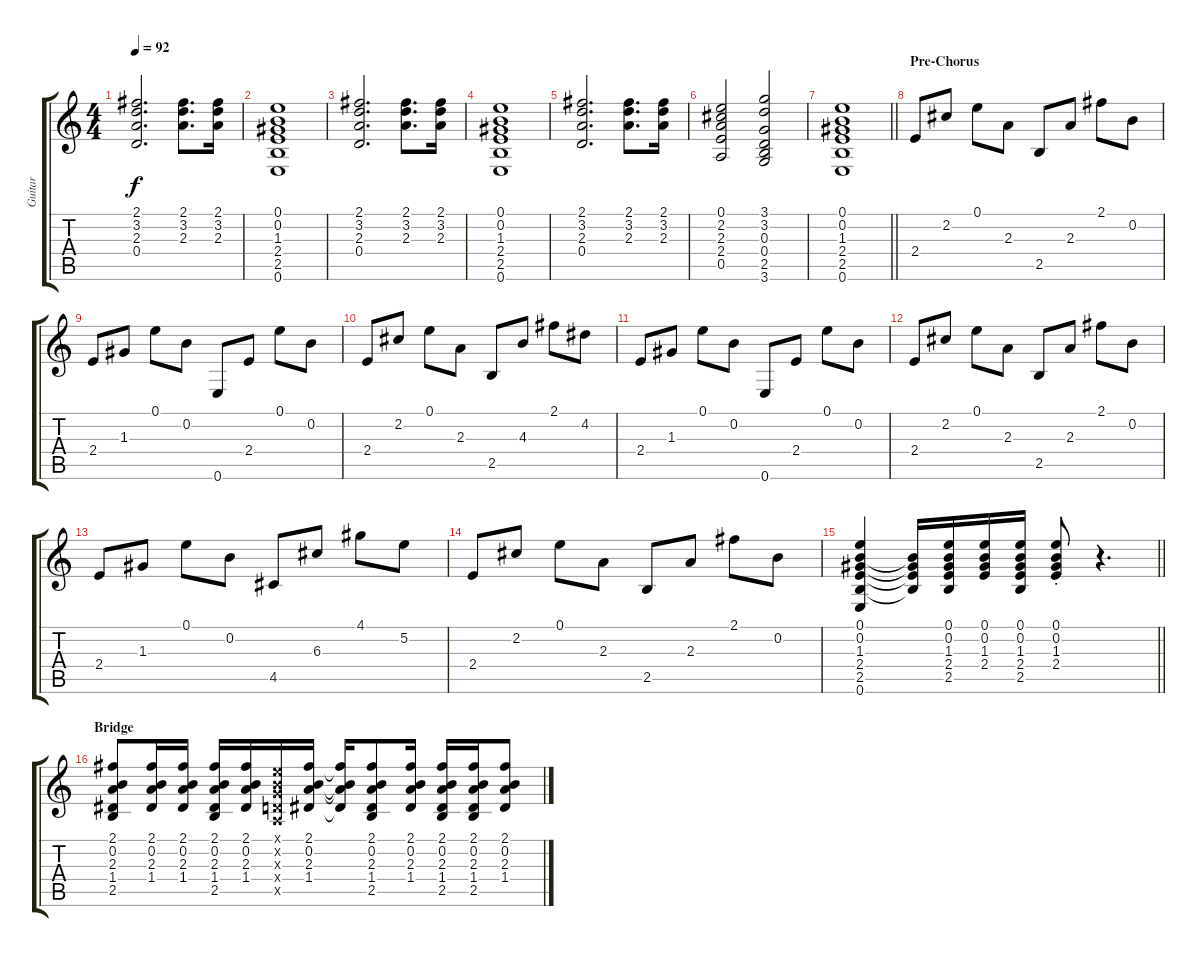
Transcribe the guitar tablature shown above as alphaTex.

\track ("Guitar" "Guitar") {instrument acousticguitarsteel}
\staff {score tabs}
\tuning (E4 B3 G3 D3 A2 E2) {hide}
\ts (4 4)
\tempo 92
\clef g2
\ks c
(2.1 3.2 2.3 0.4).2{d dy f} (2.1 3.2 2.3).8{d} (2.1 3.2 2.3).16 |
(0.1 0.2 1.3 2.4 2.5 0.6).1 |
(2.1 3.2 2.3 0.4).2{d} (2.1 3.2 2.3).8{d} (2.1 3.2 2.3).16 |
(0.1 0.2 1.3 2.4 2.5 0.6).1 |
(2.1 3.2 2.3 0.4).2{d} (2.1 3.2 2.3).8{d} (2.1 3.2 2.3).16 |
(0.1 2.2 2.3 2.4 0.5).2 (3.1 3.2 0.3 0.4 2.5 3.6).2 |
\barLineRight lightlight
(0.1 0.2 1.3 2.4 2.5 0.6).1 |
\section ("" "Pre-Chorus")
2.4.8 2.2.8 0.1.8 2.3.8 2.5.8 2.3.8 2.1.8 0.2.8 |
2.4.8 1.3.8 0.1.8 0.2.8 0.6.8 2.4.8 0.1.8 0.2.8 |
2.4.8 2.2.8 0.1.8 2.3.8 2.5.8 4.3.8 2.1.8 4.2.8 |
2.4.8 1.3.8 0.1.8 0.2.8 0.6.8 2.4.8 0.1.8 0.2.8 |
2.4.8 2.2.8 0.1.8 2.3.8 2.5.8 2.3.8 2.1.8 0.2.8 |
2.4.8 1.3.8 0.1.8 0.2.8 4.5.8 6.3.8 4.1.8 5.2.8 |
2.4.8 2.2.8 0.1.8 2.3.8 2.5.8 2.3.8 2.1.8 0.2.8 |
\barLineRight lightlight
(0.1 0.2 1.3 2.4 2.5 0.6).4 (0.2{t} 1.3{t} 2.4{t} 2.5{t}).16 (0.1 0.2 1.3 2.4 2.5).16 (0.1 0.2 1.3 2.4).16 (0.1 0.2 1.3 2.4 2.5).16 (0.1{st} 0.2{st} 1.3{st} 2.4{st}).8 r.4{d} |
\section ("" "Bridge")
(2.1 0.2 2.3 1.4 2.5).8 (2.1 0.2 2.3 1.4).16 (2.1 0.2 2.3 1.4).16 (2.1 0.2 2.3 1.4 2.5).16 (2.1 0.2 2.3 1.4).16 (0.1{x} 0.2{x} 0.3{x} 0.4{x} 0.5{x}).16 (2.1 0.2 2.3 1.4).16 (2.1{t} 0.2{t} 2.3{t} 1.4{t}).16 (2.1 0.2 2.3 1.4 2.5).8 (2.1 0.2 2.3 1.4).16 (2.1 0.2 2.3 1.4 2.5).16 (2.1 0.2 2.3 1.4 2.5).16 (2.1 0.2 2.3 1.4).8
